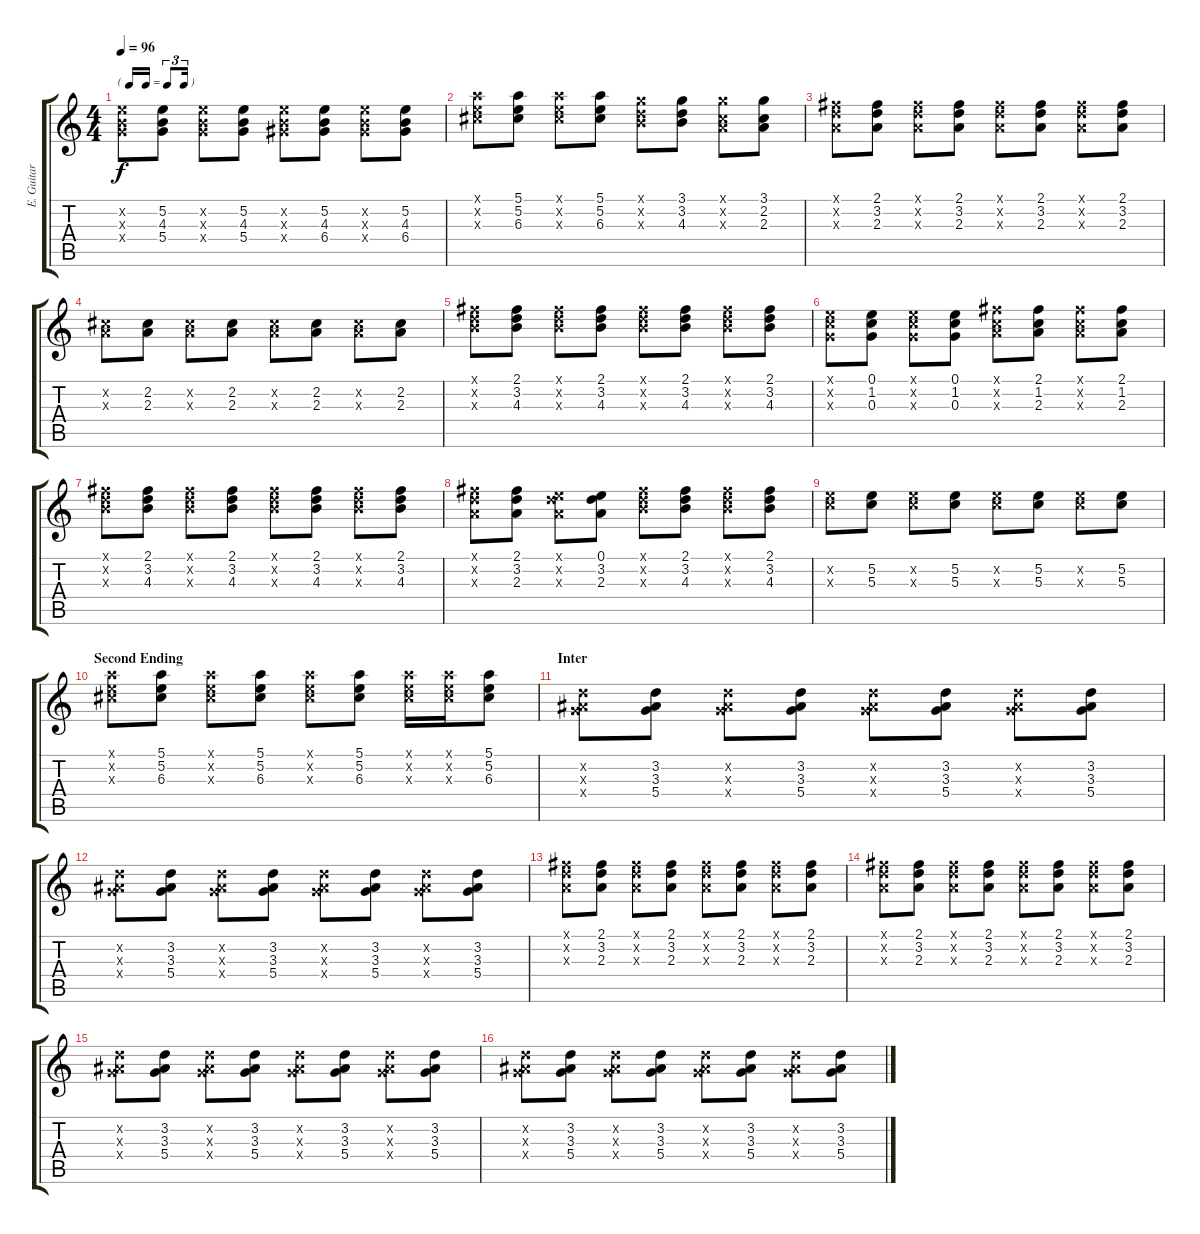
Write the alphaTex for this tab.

\track ("E. Guitar II" "E. Guitar ") {instrument overdrivenguitar}
\staff {score tabs}
\tuning (E4 B3 G3 D3 A2 E2) {hide}
\ts (4 4)
\tf triplet16th
\tempo 96
\clef g2
\ks c
(5.2{x} 4.3{x} 5.4{x}).8{dy f} (5.2 4.3 5.4).8 (5.2{x} 4.3{x} 5.4{x}).8 (5.2 4.3 5.4).8 (5.2{x} 4.3{x} 6.4{x}).8 (5.2 4.3 6.4).8 (5.2{x} 4.3{x} 6.4{x}).8 (5.2 4.3 6.4).8 |
(5.1{x} 5.2{x} 6.3{x}).8 (5.1 5.2 6.3).8 (5.1{x} 5.2{x} 6.3{x}).8 (5.1 5.2 6.3).8 (3.1{x} 3.2{x} 4.3{x}).8 (3.1 3.2 4.3).8 (3.1{x} 2.2{x} 2.3{x}).8 (3.1 2.2 2.3).8 |
(2.1{x} 3.2{x} 2.3{x}).8 (2.1 3.2 2.3).8 (2.1{x} 3.2{x} 2.3{x}).8 (2.1 3.2 2.3).8 (2.1{x} 3.2{x} 2.3{x}).8 (2.1 3.2 2.3).8 (2.1{x} 3.2{x} 2.3{x}).8 (2.1 3.2 2.3).8 |
(2.2{x} 2.3{x}).8 (2.2 2.3).8 (2.2{x} 2.3{x}).8 (2.2 2.3).8 (2.2{x} 2.3{x}).8 (2.2 2.3).8 (2.2{x} 2.3{x}).8 (2.2 2.3).8 |
(2.1{x} 3.2{x} 4.3{x}).8 (2.1 3.2 4.3).8 (2.1{x} 3.2{x} 4.3{x}).8 (2.1 3.2 4.3).8 (2.1{x} 3.2{x} 4.3{x}).8 (2.1 3.2 4.3).8 (2.1{x} 3.2{x} 4.3{x}).8 (2.1 3.2 4.3).8 |
(0.1{x} 1.2{x} 0.3{x}).8 (0.1 1.2 0.3).8 (0.1{x} 1.2{x} 0.3{x}).8 (0.1 1.2 0.3).8 (2.1{x} 1.2{x} 2.3{x}).8 (2.1 1.2 2.3).8 (2.1{x} 1.2{x} 2.3{x}).8 (2.1 1.2 2.3).8 |
(2.1{x} 3.2{x} 4.3{x}).8 (2.1 3.2 4.3).8 (2.1{x} 3.2{x} 4.3{x}).8 (2.1 3.2 4.3).8 (2.1{x} 3.2{x} 4.3{x}).8 (2.1 3.2 4.3).8 (2.1{x} 3.2{x} 4.3{x}).8 (2.1 3.2 4.3).8 |
(2.1{x} 3.2{x} 2.3{x}).8 (2.1 3.2 2.3).8 (0.1{x} 3.2{x} 2.3{x}).8 (0.1 3.2 2.3).8 (2.1{x} 3.2{x} 4.3{x}).8 (2.1 3.2 4.3).8 (2.1{x} 3.2{x} 4.3{x}).8 (2.1 3.2 4.3).8 |
(5.2{x} 5.3{x}).8 (5.2 5.3).8 (5.2{x} 5.3{x}).8 (5.2 5.3).8 (5.2{x} 5.3{x}).8 (5.2 5.3).8 (5.2{x} 5.3{x}).8 (5.2 5.3).8 |
\section ("" "Second Ending")
(5.1{x} 5.2{x} 6.3{x}).8 (5.1 5.2 6.3).8 (5.1{x} 5.2{x} 6.3{x}).8 (5.1 5.2 6.3).8 (5.1{x} 5.2{x} 6.3{x}).8 (5.1 5.2 6.3).8 (5.1{x} 5.2{x} 6.3{x}).16 (5.1{x} 5.2{x} 6.3{x}).16 (5.1 5.2 6.3).8 |
\section ("" "Inter")
(3.2{x} 3.3{x} 5.4{x}).8 (3.2 3.3 5.4).8 (3.2{x} 3.3{x} 5.4{x}).8 (3.2 3.3 5.4).8 (3.2{x} 3.3{x} 5.4{x}).8 (3.2 3.3 5.4).8 (3.2{x} 3.3{x} 5.4{x}).8 (3.2 3.3 5.4).8 |
(3.2{x} 3.3{x} 5.4{x}).8 (3.2 3.3 5.4).8 (3.2{x} 3.3{x} 5.4{x}).8 (3.2 3.3 5.4).8 (3.2{x} 3.3{x} 5.4{x}).8 (3.2 3.3 5.4).8 (3.2{x} 3.3{x} 5.4{x}).8 (3.2 3.3 5.4).8 |
(2.1{x} 3.2{x} 2.3{x}).8 (2.1 3.2 2.3).8 (2.1{x} 3.2{x} 2.3{x}).8 (2.1 3.2 2.3).8 (2.1{x} 3.2{x} 2.3{x}).8 (2.1 3.2 2.3).8 (2.1{x} 3.2{x} 2.3{x}).8 (2.1 3.2 2.3).8 |
(2.1{x} 3.2{x} 2.3{x}).8 (2.1 3.2 2.3).8 (2.1{x} 3.2{x} 2.3{x}).8 (2.1 3.2 2.3).8 (2.1{x} 3.2{x} 2.3{x}).8 (2.1 3.2 2.3).8 (2.1{x} 3.2{x} 2.3{x}).8 (2.1 3.2 2.3).8 |
(3.2{x} 3.3{x} 5.4{x}).8 (3.2 3.3 5.4).8 (3.2{x} 3.3{x} 5.4{x}).8 (3.2 3.3 5.4).8 (3.2{x} 3.3{x} 5.4{x}).8 (3.2 3.3 5.4).8 (3.2{x} 3.3{x} 5.4{x}).8 (3.2 3.3 5.4).8 |
(3.2{x} 3.3{x} 5.4{x}).8 (3.2 3.3 5.4).8 (3.2{x} 3.3{x} 5.4{x}).8 (3.2 3.3 5.4).8 (3.2{x} 3.3{x} 5.4{x}).8 (3.2 3.3 5.4).8 (3.2{x} 3.3{x} 5.4{x}).8 (3.2 3.3 5.4).8
